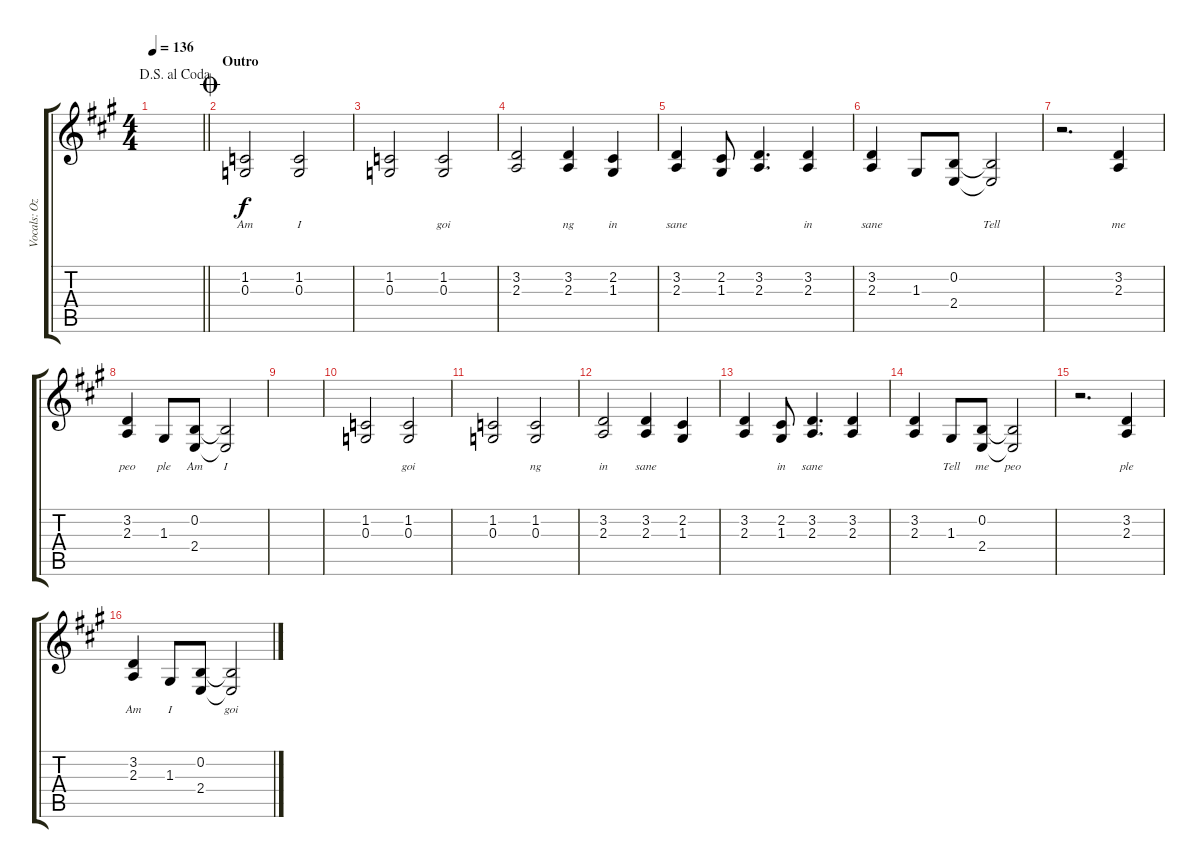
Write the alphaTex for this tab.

\track ("Vocals: Ozzy" "Vocals: Oz") {instrument lead2sawtooth}
\staff {score tabs}
\tuning (E4 B3 G3 D3 A2 E2) {hide}
\ts (4 4)
\jump dalsegnoalcoda
\tempo 136
\clef g2
\barLineRight lightlight
\ks a
|
\section ("" "Outro")
\jump coda
(1.2 0.3).2{lyrics (0 "Am") lyrics (1 "") lyrics (2 "") lyrics (3 "") lyrics (4 "")} (1.2 0.3).2{lyrics (0 "I") lyrics (1 "") lyrics (2 "") lyrics (3 "") lyrics (4 "")} |
(1.2 0.3).2{lyrics (0 "") lyrics (1 "") lyrics (2 "") lyrics (3 "") lyrics (4 "")} (1.2 0.3).2{lyrics (0 "goi") lyrics (1 "") lyrics (2 "") lyrics (3 "") lyrics (4 "")} |
(3.2 2.3).2{lyrics (0 "") lyrics (1 "") lyrics (2 "") lyrics (3 "") lyrics (4 "")} (3.2 2.3).4{lyrics (0 "ng") lyrics (1 "") lyrics (2 "") lyrics (3 "") lyrics (4 "")} (2.2 1.3).4{lyrics (0 "in") lyrics (1 "") lyrics (2 "") lyrics (3 "") lyrics (4 "")} |
(3.2 2.3).4{lyrics (0 "sane") lyrics (1 "") lyrics (2 "") lyrics (3 "") lyrics (4 "")} (2.2 1.3).8{lyrics (0 "") lyrics (1 "") lyrics (2 "") lyrics (3 "") lyrics (4 "")} (3.2 2.3).4{d lyrics (0 "") lyrics (1 "") lyrics (2 "") lyrics (3 "") lyrics (4 "")} (3.2 2.3).4{lyrics (0 "in") lyrics (1 "") lyrics (2 "") lyrics (3 "") lyrics (4 "")} |
(3.2 2.3).4{lyrics (0 "sane") lyrics (1 "") lyrics (2 "") lyrics (3 "") lyrics (4 "")} 1.3.8{lyrics (0 "") lyrics (1 "") lyrics (2 "") lyrics (3 "") lyrics (4 "")} (0.2 2.4).8{lyrics (0 "") lyrics (1 "") lyrics (2 "") lyrics (3 "") lyrics (4 "")} (0.2{t} 2.4{t}).2{lyrics (0 "Tell") lyrics (1 "") lyrics (2 "") lyrics (3 "") lyrics (4 "")} |
r.2{d} (3.2 2.3).4{lyrics (0 "me") lyrics (1 "") lyrics (2 "") lyrics (3 "") lyrics (4 "")} |
(3.2 2.3).4{lyrics (0 "peo") lyrics (1 "") lyrics (2 "") lyrics (3 "") lyrics (4 "")} 1.3.8{lyrics (0 "ple") lyrics (1 "") lyrics (2 "") lyrics (3 "") lyrics (4 "")} (0.2 2.4).8{lyrics (0 "Am") lyrics (1 "") lyrics (2 "") lyrics (3 "") lyrics (4 "")} (0.2{t} 2.4{t}).2{lyrics (0 "I") lyrics (1 "") lyrics (2 "") lyrics (3 "") lyrics (4 "")} |
|
(1.2 0.3).2{lyrics (0 "") lyrics (1 "") lyrics (2 "") lyrics (3 "") lyrics (4 "")} (1.2 0.3).2{lyrics (0 "goi") lyrics (1 "") lyrics (2 "") lyrics (3 "") lyrics (4 "")} |
(1.2 0.3).2{lyrics (0 "") lyrics (1 "") lyrics (2 "") lyrics (3 "") lyrics (4 "")} (1.2 0.3).2{lyrics (0 "ng") lyrics (1 "") lyrics (2 "") lyrics (3 "") lyrics (4 "")} |
(3.2 2.3).2{lyrics (0 "in") lyrics (1 "") lyrics (2 "") lyrics (3 "") lyrics (4 "")} (3.2 2.3).4{lyrics (0 "sane") lyrics (1 "") lyrics (2 "") lyrics (3 "") lyrics (4 "")} (2.2 1.3).4{lyrics (0 "") lyrics (1 "") lyrics (2 "") lyrics (3 "") lyrics (4 "")} |
(3.2 2.3).4{lyrics (0 "") lyrics (1 "") lyrics (2 "") lyrics (3 "") lyrics (4 "")} (2.2 1.3).8{lyrics (0 "in") lyrics (1 "") lyrics (2 "") lyrics (3 "") lyrics (4 "")} (3.2 2.3).4{d lyrics (0 "sane") lyrics (1 "") lyrics (2 "") lyrics (3 "") lyrics (4 "")} (3.2 2.3).4{lyrics (0 "") lyrics (1 "") lyrics (2 "") lyrics (3 "") lyrics (4 "")} |
(3.2 2.3).4{lyrics (0 "") lyrics (1 "") lyrics (2 "") lyrics (3 "") lyrics (4 "")} 1.3.8{lyrics (0 "Tell") lyrics (1 "") lyrics (2 "") lyrics (3 "") lyrics (4 "")} (0.2 2.4).8{lyrics (0 "me") lyrics (1 "") lyrics (2 "") lyrics (3 "") lyrics (4 "")} (0.2{t} 2.4{t}).2{lyrics (0 "peo") lyrics (1 "") lyrics (2 "") lyrics (3 "") lyrics (4 "")} |
r.2{d} (3.2 2.3).4{lyrics (0 "ple") lyrics (1 "") lyrics (2 "") lyrics (3 "") lyrics (4 "")} |
(3.2 2.3).4{lyrics (0 "Am") lyrics (1 "") lyrics (2 "") lyrics (3 "") lyrics (4 "")} 1.3.8{lyrics (0 "I") lyrics (1 "") lyrics (2 "") lyrics (3 "") lyrics (4 "")} (0.2 2.4).8{lyrics (0 "") lyrics (1 "") lyrics (2 "") lyrics (3 "") lyrics (4 "")} (0.2{t} 2.4{t}).2{lyrics (0 "goi") lyrics (1 "") lyrics (2 "") lyrics (3 "") lyrics (4 "")}
